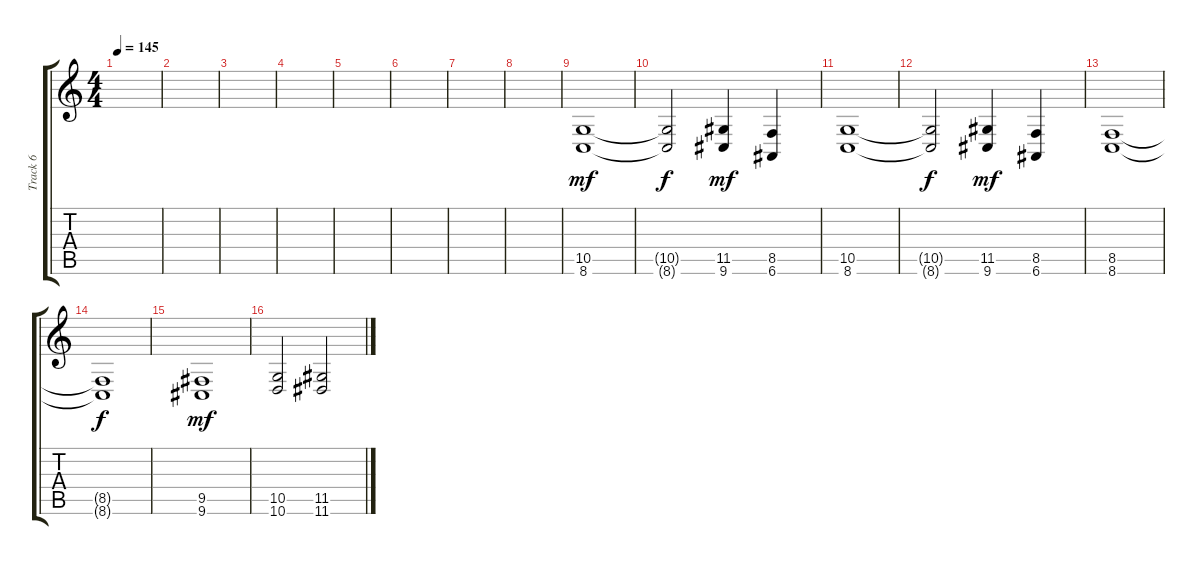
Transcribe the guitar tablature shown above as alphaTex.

\track ("Track 6" "Track 6") {instrument pad4choir}
\staff {score tabs}
\tuning (E4 B3 G3 D3 A2 E2) {hide}
\ts (4 4)
\tempo 145
\clef g2
\ks c
|
|
|
|
|
|
|
|
(10.5 8.6).1{dy mf} |
(10.5{t} 8.6{t}).2{dy f} (11.5 9.6).4{dy mf} (8.5 6.6).4 |
(10.5 8.6).1 |
(10.5{t} 8.6{t}).2{dy f} (11.5 9.6).4{dy mf} (8.5 6.6).4 |
(8.5 8.6).1 |
(8.5{t} 8.6{t}).1{dy f} |
(9.5 9.6).1{dy mf} |
(10.5 10.6).2 (11.5 11.6).2
